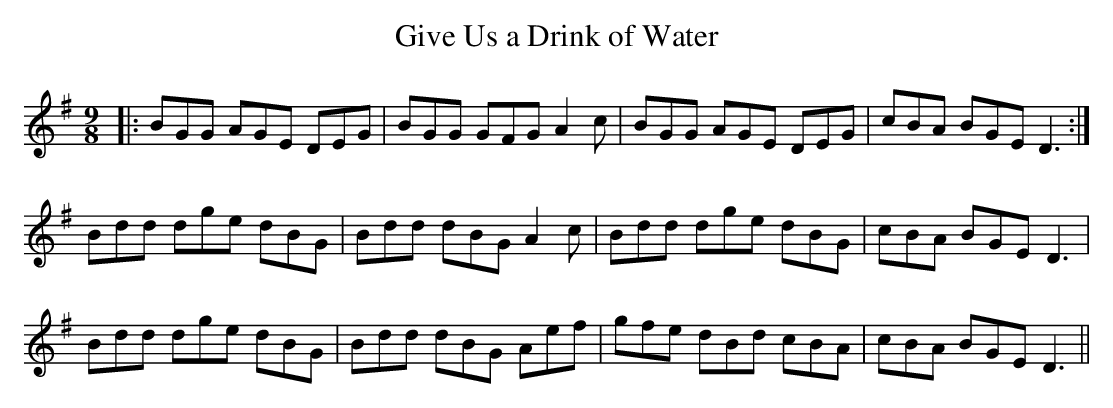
X:1
T:Give Us a Drink of Water
M:9/8
L:1/8
K:G
|:BGG AGE DEG|BGG GFG A2c|BGG AGE DEG|cBA BGE D3:|
Bdd dge dBG|Bdd dBG A2c|Bdd dge dBG|cBA BGE D3|
Bdd dge dBG|Bdd dBG Aef|gfe dBd cBA|cBA BGE D3||
